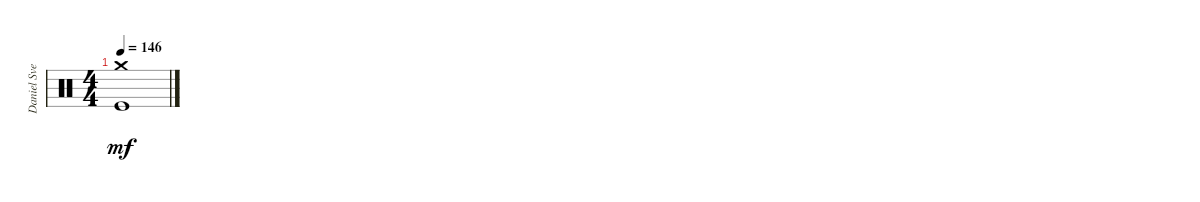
\track ("Daniel Svensson" "Daniel Sve") {instrument percussion}
\staff {score}
\articulation defaults
\ts (4 4)
\tempo 146
\clef neutral
\ks c
("Kick (hit)" "Crash medium (hit)").1{dy mf}
